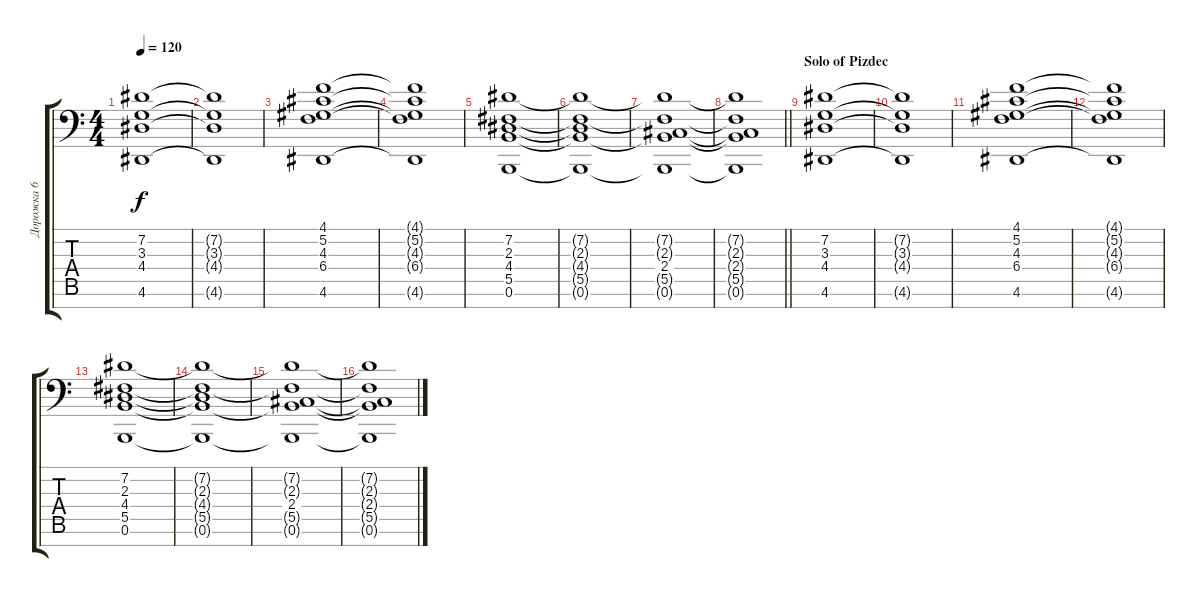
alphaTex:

\track ("Дорожка 6" "Дорожка 6") {instrument churchorgan}
\staff {score tabs}
\tuning (Db4 Ab3 E3 B2 Gb2 B1 Ab1) {hide}
\ts (4 4)
\tempo 120
\clef f4
\ks c
(7.2 3.3 4.4 4.6).1{dy f} |
(7.2{t} 3.3{t} 4.4{t} 4.6{t}).1 |
(4.1 5.2 4.3 6.4 4.6).1 |
(4.1{t} 5.2{t} 4.3{t} 6.4{t} 4.6{t}).1 |
(7.2 2.3 4.4 5.5 0.6).1 |
(7.2{t} 2.3{t} 4.4{t} 5.5{t} 0.6{t}).1 |
(7.2{t} 2.3{t} 2.4 5.5{t} 0.6{t}).1 |
\barLineRight lightlight
(7.2{t} 2.3{t} 2.4{t} 5.5{t} 0.6{t}).1 |
\section ("" "Solo of Pizdec")
(7.2 3.3 4.4 4.6).1{volume 13 instrument stringensemble1} |
(7.2{t} 3.3{t} 4.4{t} 4.6{t}).1 |
(4.1 5.2 4.3 6.4 4.6).1 |
(4.1{t} 5.2{t} 4.3{t} 6.4{t} 4.6{t}).1 |
(7.2 2.3 4.4 5.5 0.6).1 |
(7.2{t} 2.3{t} 4.4{t} 5.5{t} 0.6{t}).1 |
(7.2{t} 2.3{t} 2.4 5.5{t} 0.6{t}).1 |
(7.2{t} 2.3{t} 2.4{t} 5.5{t} 0.6{t}).1
